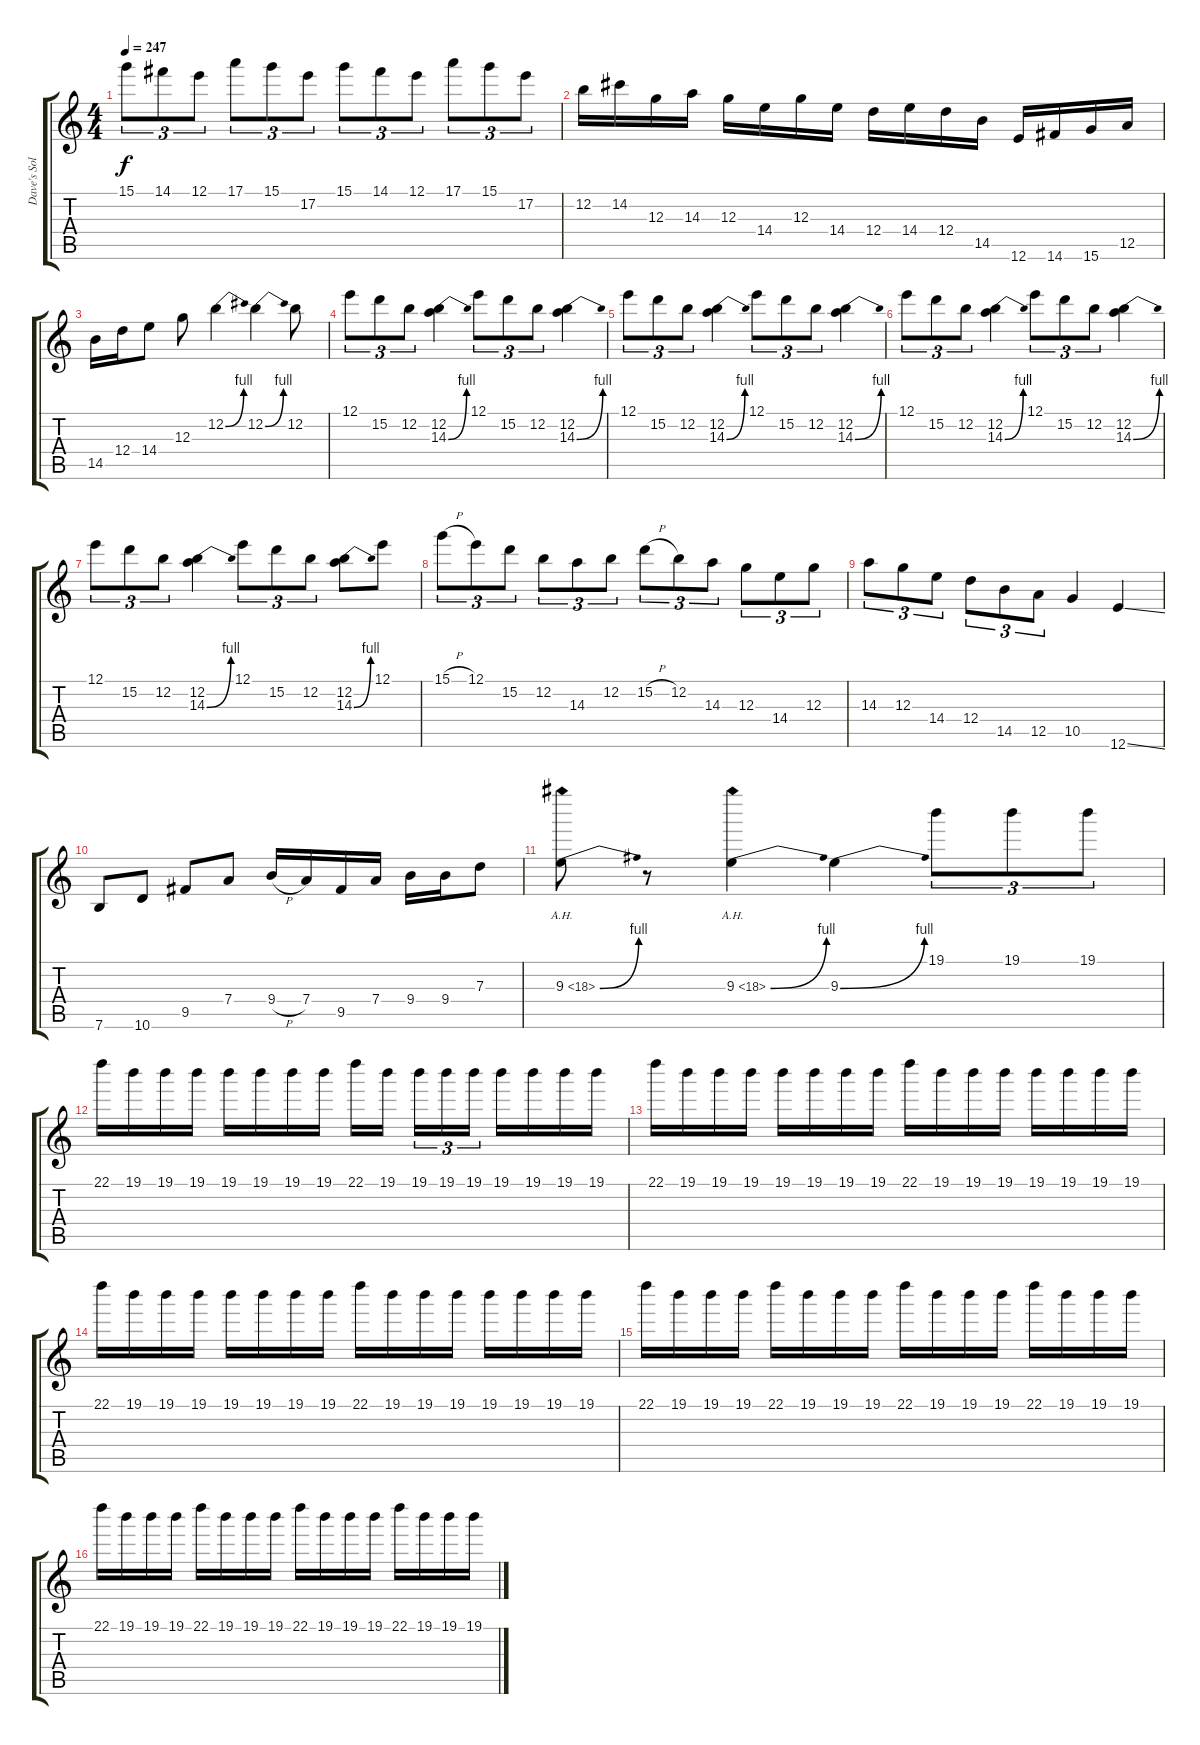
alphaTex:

\track ("Dave's Solo (2nd Lead Guitar)" "Dave's Sol") {instrument overdrivenguitar}
\staff {score tabs}
\tuning (E4 B3 G3 D3 A2 E2) {hide}
\ts (4 4)
\tempo 247
\clef g2
\ks c
15.1.8{tu (3 2) dy f} 14.1.8{tu (3 2)} 12.1.8{tu (3 2)} 17.1.8{tu (3 2)} 15.1.8{tu (3 2)} 17.2.8{tu (3 2)} 15.1.8{tu (3 2)} 14.1.8{tu (3 2)} 12.1.8{tu (3 2)} 17.1.8{tu (3 2)} 15.1.8{tu (3 2)} 17.2.8{tu (3 2)} |
12.2.16 14.2.16 12.3.16 14.3.16 12.3.16 14.4.16 12.3.16 14.4.16 12.4.16 14.4.16 12.4.16 14.5.16 12.6.16 14.6.16 15.6.16 12.5.16 |
14.5.16 12.4.16 14.4.8 12.3.8 12.2{be (bend 0 0 60 4)}.4 12.2{be (bend 0 0 60 4)}.4 12.2.8 |
12.1.8{tu (3 2)} 15.2.8{tu (3 2)} 12.2.8{tu (3 2)} (12.2 14.3{be (bend 0 0 60 4)}).4 12.1.8{tu (3 2)} 15.2.8{tu (3 2)} 12.2.8{tu (3 2)} (12.2 14.3{be (bend 0 0 60 4)}).4 |
12.1.8{tu (3 2)} 15.2.8{tu (3 2)} 12.2.8{tu (3 2)} (12.2 14.3{be (bend 0 0 60 4)}).4 12.1.8{tu (3 2)} 15.2.8{tu (3 2)} 12.2.8{tu (3 2)} (12.2 14.3{be (bend 0 0 60 4)}).4 |
12.1.8{tu (3 2)} 15.2.8{tu (3 2)} 12.2.8{tu (3 2)} (12.2 14.3{be (bend 0 0 60 4)}).4 12.1.8{tu (3 2)} 15.2.8{tu (3 2)} 12.2.8{tu (3 2)} (12.2 14.3{be (bend 0 0 60 4)}).4 |
12.1.8{tu (3 2)} 15.2.8{tu (3 2)} 12.2.8{tu (3 2)} (12.2 14.3{be (bend 0 0 60 4)}).4 12.1.8{tu (3 2)} 15.2.8{tu (3 2)} 12.2.8{tu (3 2)} (12.2 14.3{be (bend 0 0 60 4)}).8 12.1.8 |
15.1{h}.8{tu (3 2)} 12.1.8{tu (3 2)} 15.2.8{tu (3 2)} 12.2.8{tu (3 2)} 14.3.8{tu (3 2)} 12.2.8{tu (3 2)} 15.2{h}.8{tu (3 2)} 12.2.8{tu (3 2)} 14.3.8{tu (3 2)} 12.3.8{tu (3 2)} 14.4.8{tu (3 2)} 12.3.8{tu (3 2)} |
14.3.8{tu (3 2)} 12.3.8{tu (3 2)} 14.4.8{tu (3 2)} 12.4.8{tu (3 2)} 14.5.8{tu (3 2)} 12.5.8{tu (3 2)} 10.5.4 12.6{ss}.4 |
7.6.8 10.6.8 9.5.8 7.4.8 9.4{h}.16 7.4.16 9.5.16 7.4.16 9.4.16 9.4.16 7.3.8 |
9.3{be (bend 0 0 60 4) ah 9}.8 r.8 9.3{be (bend 0 0 60 4) ah 9}.4 9.3{be (bend 0 0 60 4)}.4 19.1.8{tu (3 2)} 19.1.8{tu (3 2)} 19.1.8{tu (3 2)} |
22.1.16 19.1.16 19.1.16 19.1.16 19.1.16 19.1.16 19.1.16 19.1.16 22.1.16 19.1.16 19.1.16{tu (3 2)} 19.1.16{tu (3 2)} 19.1.16{tu (3 2)} 19.1.16 19.1.16 19.1.16 19.1.16 |
22.1.16 19.1.16 19.1.16 19.1.16 19.1.16 19.1.16 19.1.16 19.1.16 22.1.16 19.1.16 19.1.16 19.1.16 19.1.16 19.1.16 19.1.16 19.1.16 |
22.1.16 19.1.16 19.1.16 19.1.16 19.1.16 19.1.16 19.1.16 19.1.16 22.1.16 19.1.16 19.1.16 19.1.16 19.1.16 19.1.16 19.1.16 19.1.16 |
22.1.16 19.1.16 19.1.16 19.1.16 22.1.16 19.1.16 19.1.16 19.1.16 22.1.16 19.1.16 19.1.16 19.1.16 22.1.16 19.1.16 19.1.16 19.1.16 |
22.1.16 19.1.16 19.1.16 19.1.16 22.1.16 19.1.16 19.1.16 19.1.16 22.1.16 19.1.16 19.1.16 19.1.16 22.1.16 19.1.16 19.1.16 19.1.16
